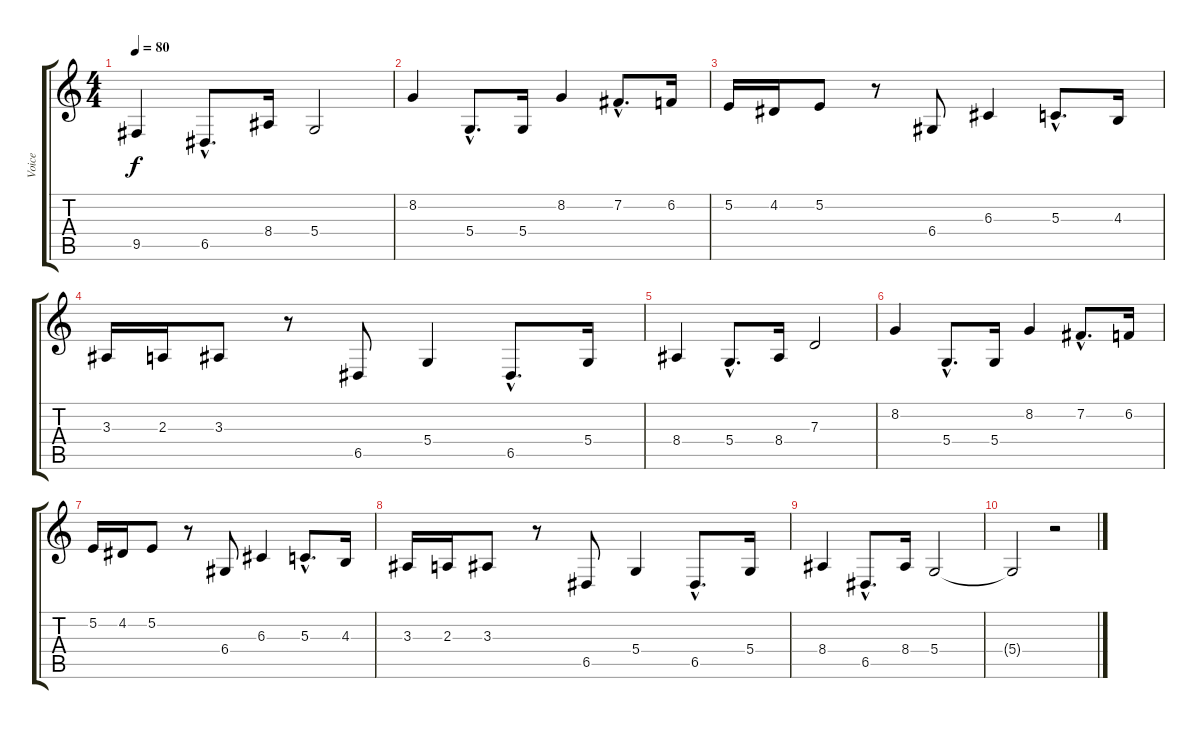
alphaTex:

\track ("Voice" "Voice") {instrument synthvoice}
\staff {score tabs}
\tuning (E4 B3 G3 D3 A2 E2) {hide}
\ts (4 4)
\tempo 80
\clef g2
\ks c
9.5.4{dy f} 6.5{hac}.8{d} 8.4.16 5.4.2 |
8.2.4 5.4{hac}.8{d} 5.4.16 8.2.4 7.2{hac}.8{d} 6.2.16 |
5.2.16 4.2.16 5.2.8 r.8 6.4.8 6.3.4 5.3{hac}.8{d} 4.3.16 |
3.3.16 2.3.16 3.3.8 r.8 6.5.8 5.4.4 6.5{hac}.8{d} 5.4.16 |
8.4.4 5.4{hac}.8{d} 8.4.16 7.3.2 |
8.2.4 5.4{hac}.8{d} 5.4.16 8.2.4 7.2{hac}.8{d} 6.2.16 |
5.2.16 4.2.16 5.2.8 r.8 6.4.8 6.3.4 5.3{hac}.8{d} 4.3.16 |
3.3.16 2.3.16 3.3.8 r.8 6.5.8 5.4.4 6.5{hac}.8{d} 5.4.16 |
8.4.4 6.5{hac}.8{d} 8.4.16 5.4.2 |
5.4{t}.2{volume 13} r.2
